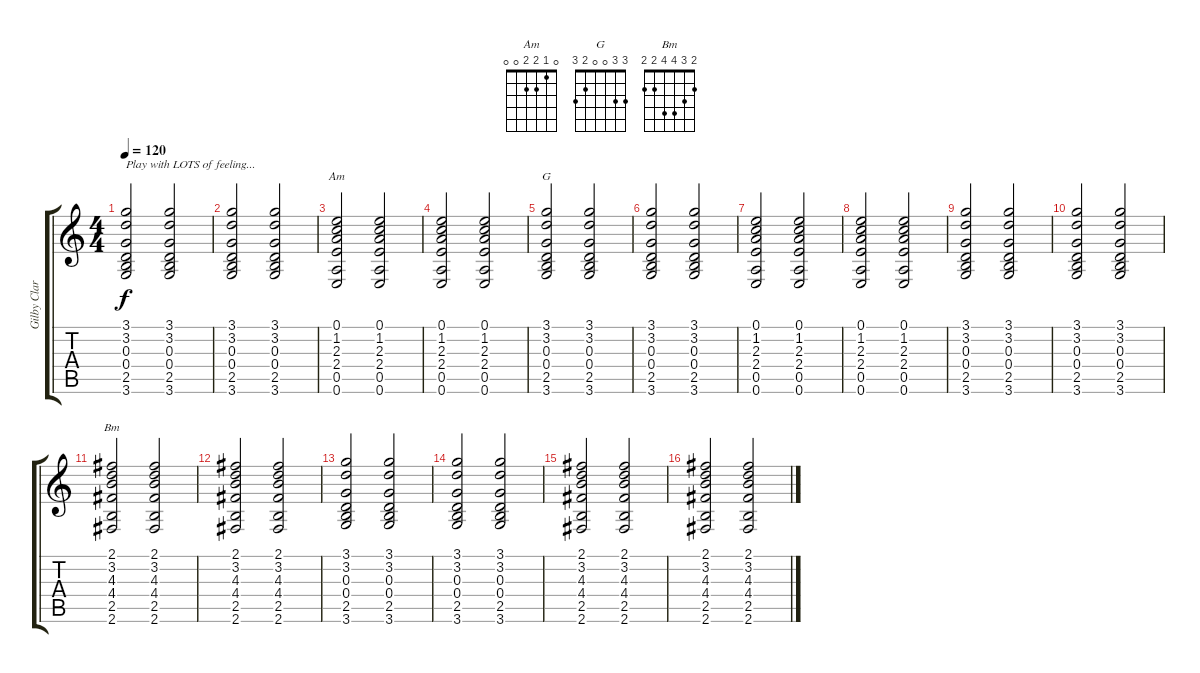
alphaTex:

\track ("Gilby Clarke" "Gilby Clar") {instrument acousticguitarsteel}
\staff {score tabs}
\tuning (E4 B3 G3 D3 A2 E2) {hide}
\chord ("Am" 0 1 2 2 0 0)
\chord ("G" 3 3 0 0 2 3)
\chord ("Bm" 2 3 4 4 2 2)
\ts (4 4)
\tempo 120
\clef g2
\ks c
(3.1 3.2 0.3 0.4 2.5 3.6).2{txt "Play with LOTS of feeling..." dy f instrument acousticguitarsteel} (3.1 3.2 0.3 0.4 2.5 3.6).2 |
(3.1 3.2 0.3 0.4 2.5 3.6).2 (3.1 3.2 0.3 0.4 2.5 3.6).2 |
(0.1 1.2 2.3 2.4 0.5 0.6).2{ch "Am"} (0.1 1.2 2.3 2.4 0.5 0.6).2 |
(0.1 1.2 2.3 2.4 0.5 0.6).2 (0.1 1.2 2.3 2.4 0.5 0.6).2 |
(3.1 3.2 0.3 0.4 2.5 3.6).2{ch "G"} (3.1 3.2 0.3 0.4 2.5 3.6).2 |
(3.1 3.2 0.3 0.4 2.5 3.6).2 (3.1 3.2 0.3 0.4 2.5 3.6).2 |
(0.1 1.2 2.3 2.4 0.5 0.6).2 (0.1 1.2 2.3 2.4 0.5 0.6).2 |
(0.1 1.2 2.3 2.4 0.5 0.6).2 (0.1 1.2 2.3 2.4 0.5 0.6).2 |
(3.1 3.2 0.3 0.4 2.5 3.6).2 (3.1 3.2 0.3 0.4 2.5 3.6).2 |
(3.1 3.2 0.3 0.4 2.5 3.6).2 (3.1 3.2 0.3 0.4 2.5 3.6).2 |
(2.1 3.2 4.3 4.4 2.5 2.6).2{ch "Bm"} (2.1 3.2 4.3 4.4 2.5 2.6).2 |
(2.1 3.2 4.3 4.4 2.5 2.6).2 (2.1 3.2 4.3 4.4 2.5 2.6).2 |
(3.1 3.2 0.3 0.4 2.5 3.6).2 (3.1 3.2 0.3 0.4 2.5 3.6).2 |
(3.1 3.2 0.3 0.4 2.5 3.6).2 (3.1 3.2 0.3 0.4 2.5 3.6).2 |
(2.1 3.2 4.3 4.4 2.5 2.6).2 (2.1 3.2 4.3 4.4 2.5 2.6).2 |
(2.1 3.2 4.3 4.4 2.5 2.6).2 (2.1 3.2 4.3 4.4 2.5 2.6).2
